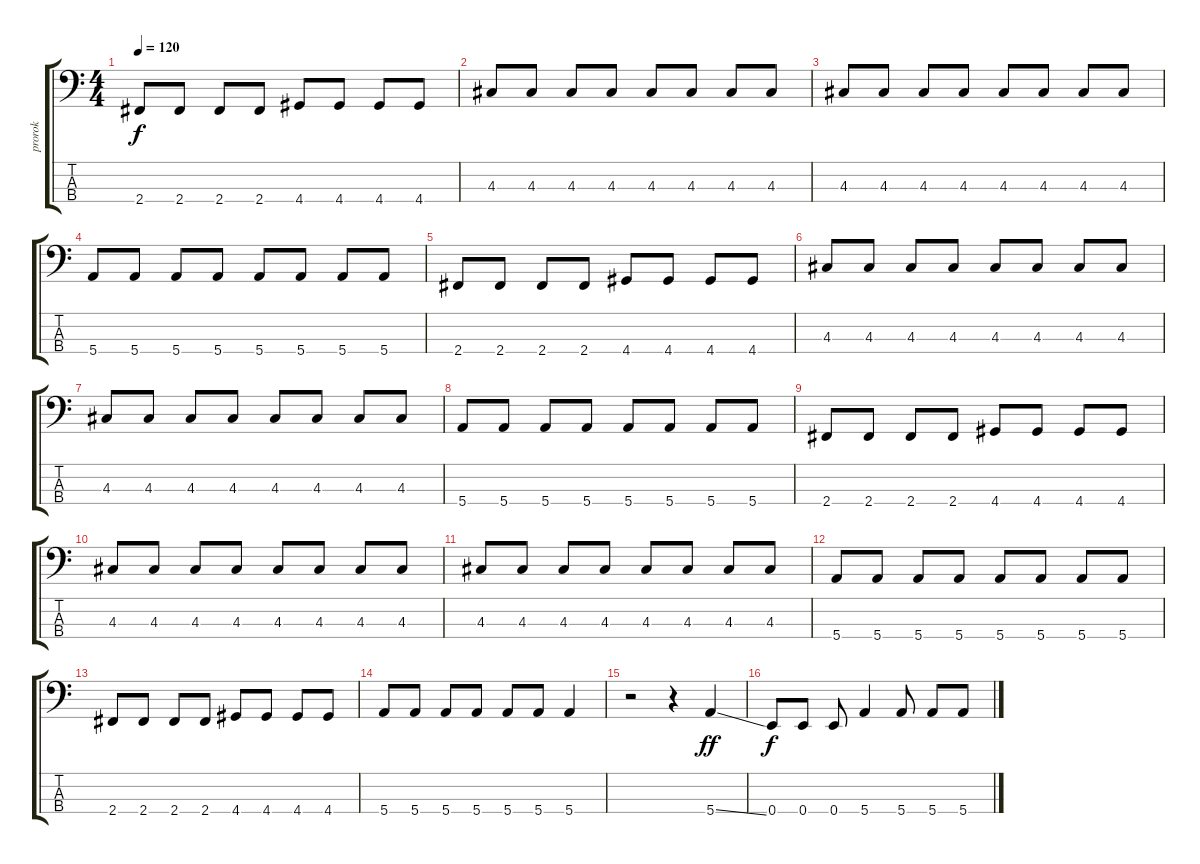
\track ("prorok" "prorok") {instrument electricbassfinger}
\staff {score tabs}
\tuning (G2 D2 A1 E1) {hide}
\ts (4 4)
\tempo 120
\clef f4
\ks c
2.4.8{dy f} 2.4.8 2.4.8 2.4.8 4.4.8 4.4.8 4.4.8 4.4.8 |
4.3.8 4.3.8 4.3.8 4.3.8 4.3.8 4.3.8 4.3.8 4.3.8 |
4.3.8 4.3.8 4.3.8 4.3.8 4.3.8 4.3.8 4.3.8 4.3.8 |
5.4.8 5.4.8 5.4.8 5.4.8 5.4.8 5.4.8 5.4.8 5.4.8 |
2.4.8 2.4.8 2.4.8 2.4.8 4.4.8 4.4.8 4.4.8 4.4.8 |
4.3.8 4.3.8 4.3.8 4.3.8 4.3.8 4.3.8 4.3.8 4.3.8 |
4.3.8 4.3.8 4.3.8 4.3.8 4.3.8 4.3.8 4.3.8 4.3.8 |
5.4.8 5.4.8 5.4.8 5.4.8 5.4.8 5.4.8 5.4.8 5.4.8 |
2.4.8 2.4.8 2.4.8 2.4.8 4.4.8 4.4.8 4.4.8 4.4.8 |
4.3.8 4.3.8 4.3.8 4.3.8 4.3.8 4.3.8 4.3.8 4.3.8 |
4.3.8 4.3.8 4.3.8 4.3.8 4.3.8 4.3.8 4.3.8 4.3.8 |
5.4.8 5.4.8 5.4.8 5.4.8 5.4.8 5.4.8 5.4.8 5.4.8 |
2.4.8 2.4.8 2.4.8 2.4.8 4.4.8 4.4.8 4.4.8 4.4.8 |
5.4.8 5.4.8 5.4.8 5.4.8 5.4.8 5.4.8 5.4.4 |
r.2 r.4 5.4{ss}.4{dy ff} |
0.4.8{dy f} 0.4.8 0.4.8 5.4.4 5.4.8 5.4.8 5.4.8
